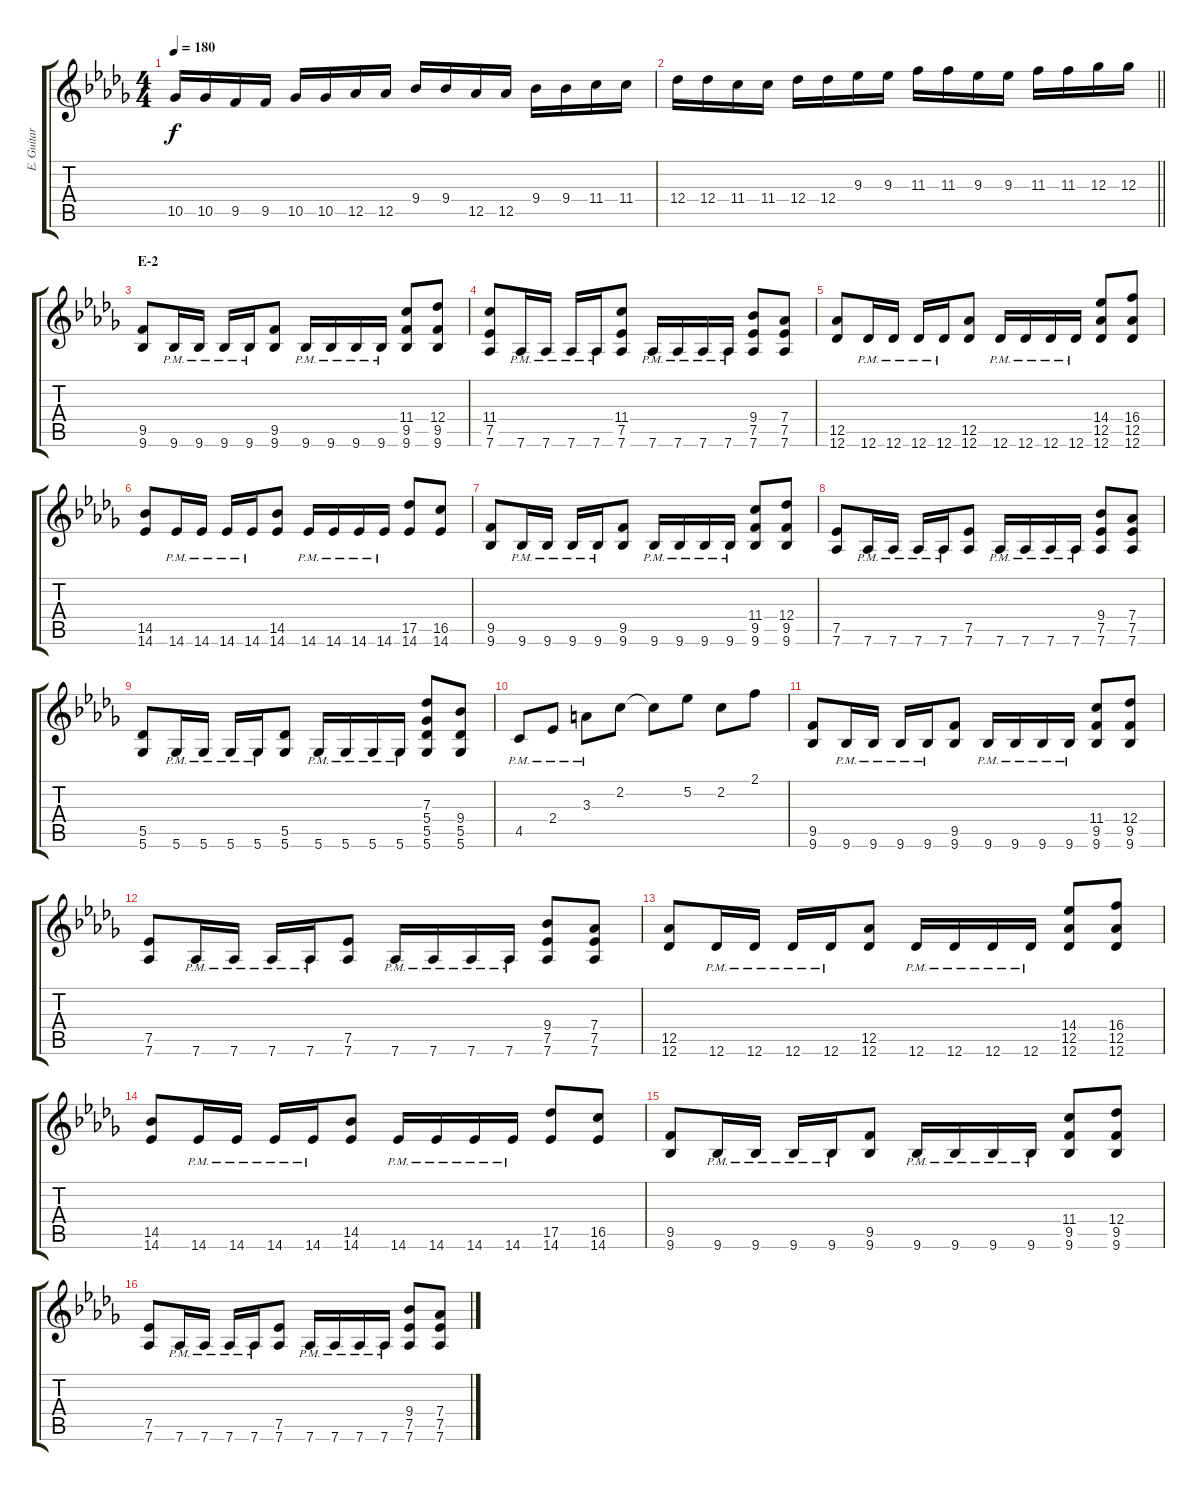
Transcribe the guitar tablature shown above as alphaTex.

\track ("E. Guitar I" "E. Guitar ") {instrument overdrivenguitar}
\staff {score tabs}
\tuning (Eb4 Bb3 Gb3 Db3 Ab2 Db2) {hide}
\ts (4 4)
\tempo 180
\clef g2
\ks db
10.5.16{dy f} 10.5.16 9.5.16 9.5.16 10.5.16 10.5.16 12.5.16 12.5.16 9.4.16 9.4.16 12.5.16 12.5.16 9.4.16 9.4.16 11.4.16 11.4.16 |
\barLineRight lightlight
12.4.16 12.4.16 11.4.16 11.4.16 12.4.16 12.4.16 9.3.16 9.3.16 11.3.16 11.3.16 9.3.16 9.3.16 11.3.16 11.3.16 12.3.16 12.3.16 |
\section ("" "E-2")
(9.5 9.6).8 9.6{pm}.16 9.6{pm}.16 9.6{pm}.16 9.6{pm}.16 (9.5 9.6).8 9.6{pm}.16 9.6{pm}.16 9.6{pm}.16 9.6{pm}.16 (11.4 9.5 9.6).8 (12.4 9.5 9.6).8 |
(11.4 7.5 7.6).8 7.6{pm}.16 7.6{pm}.16 7.6{pm}.16 7.6{pm}.16 (11.4 7.5 7.6).8 7.6{pm}.16 7.6{pm}.16 7.6{pm}.16 7.6{pm}.16 (9.4 7.5 7.6).8 (7.4 7.5 7.6).8 |
(12.5 12.6).8 12.6{pm}.16 12.6{pm}.16 12.6{pm}.16 12.6{pm}.16 (12.5 12.6).8 12.6{pm}.16 12.6{pm}.16 12.6{pm}.16 12.6{pm}.16 (14.4 12.5 12.6).8 (16.4 12.5 12.6).8 |
(14.5 14.6).8 14.6{pm}.16 14.6{pm}.16 14.6{pm}.16 14.6{pm}.16 (14.5 14.6).8 14.6{pm}.16 14.6{pm}.16 14.6{pm}.16 14.6{pm}.16 (17.5 14.6).8 (16.5 14.6).8 |
(9.5 9.6).8 9.6{pm}.16 9.6{pm}.16 9.6{pm}.16 9.6{pm}.16 (9.5 9.6).8 9.6{pm}.16 9.6{pm}.16 9.6{pm}.16 9.6{pm}.16 (11.4 9.5 9.6).8 (12.4 9.5 9.6).8 |
(7.5 7.6).8 7.6{pm}.16 7.6{pm}.16 7.6{pm}.16 7.6{pm}.16 (7.5 7.6).8 7.6{pm}.16 7.6{pm}.16 7.6{pm}.16 7.6{pm}.16 (9.4 7.5 7.6).8 (7.4 7.5 7.6).8 |
(5.5 5.6).8 5.6{pm}.16 5.6{pm}.16 5.6{pm}.16 5.6{pm}.16 (5.5 5.6).8 5.6{pm}.16 5.6{pm}.16 5.6{pm}.16 5.6{pm}.16 (7.3 5.4 5.5 5.6).8 (9.4 5.5 5.6).8 |
4.5{pm}.8 2.4{pm}.8 3.3{pm}.8 2.2.8 2.2{t}.8 5.2.8 2.2.8 2.1.8 |
(9.5 9.6).8 9.6{pm}.16 9.6{pm}.16 9.6{pm}.16 9.6{pm}.16 (9.5 9.6).8 9.6{pm}.16 9.6{pm}.16 9.6{pm}.16 9.6{pm}.16 (11.4 9.5 9.6).8 (12.4 9.5 9.6).8 |
(7.5 7.6).8 7.6{pm}.16 7.6{pm}.16 7.6{pm}.16 7.6{pm}.16 (7.5 7.6).8 7.6{pm}.16 7.6{pm}.16 7.6{pm}.16 7.6{pm}.16 (9.4 7.5 7.6).8 (7.4 7.5 7.6).8 |
(12.5 12.6).8 12.6{pm}.16 12.6{pm}.16 12.6{pm}.16 12.6{pm}.16 (12.5 12.6).8 12.6{pm}.16 12.6{pm}.16 12.6{pm}.16 12.6{pm}.16 (14.4 12.5 12.6).8 (16.4 12.5 12.6).8 |
(14.5 14.6).8 14.6{pm}.16 14.6{pm}.16 14.6{pm}.16 14.6{pm}.16 (14.5 14.6).8 14.6{pm}.16 14.6{pm}.16 14.6{pm}.16 14.6{pm}.16 (17.5 14.6).8 (16.5 14.6).8 |
(9.5 9.6).8 9.6{pm}.16 9.6{pm}.16 9.6{pm}.16 9.6{pm}.16 (9.5 9.6).8 9.6{pm}.16 9.6{pm}.16 9.6{pm}.16 9.6{pm}.16 (11.4 9.5 9.6).8 (12.4 9.5 9.6).8 |
(7.5 7.6).8 7.6{pm}.16 7.6{pm}.16 7.6{pm}.16 7.6{pm}.16 (7.5 7.6).8 7.6{pm}.16 7.6{pm}.16 7.6{pm}.16 7.6{pm}.16 (9.4 7.5 7.6).8 (7.4 7.5 7.6).8
